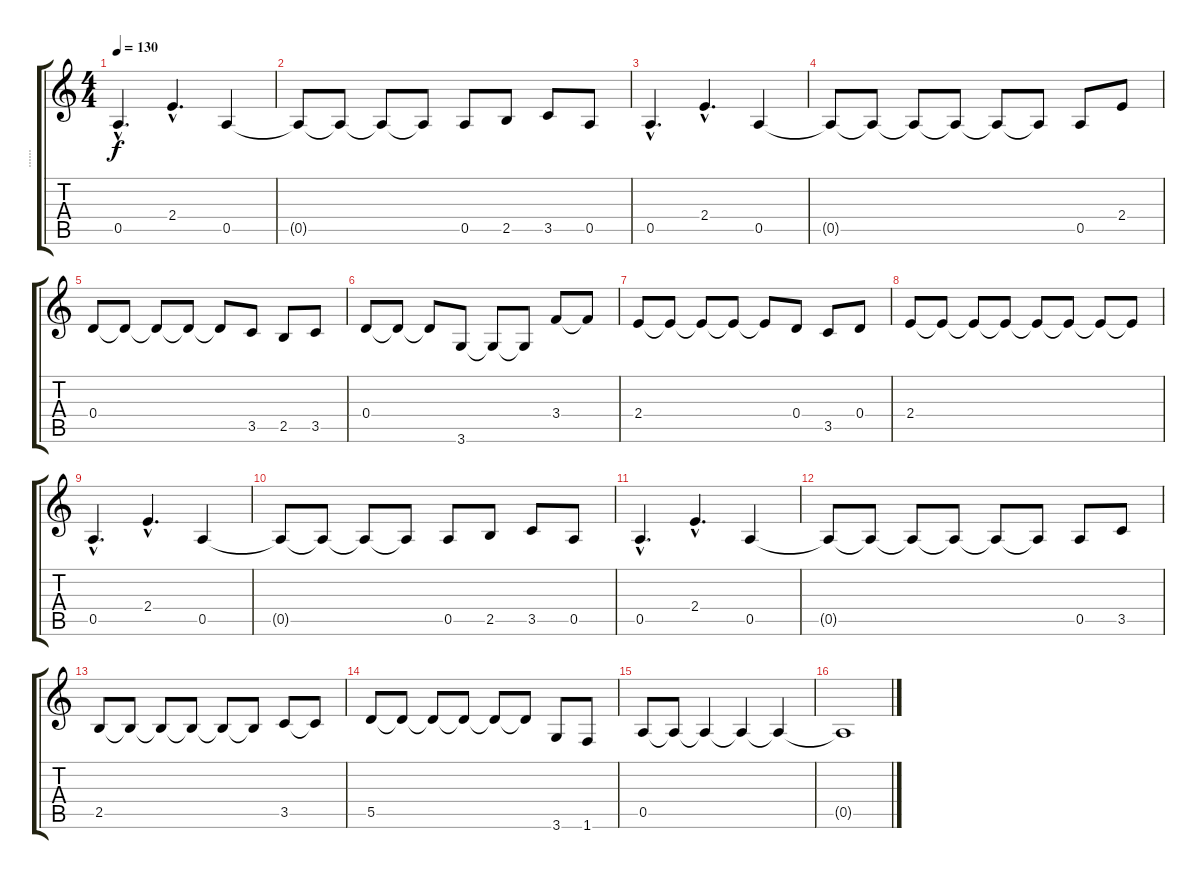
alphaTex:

\track ("......" "......") {instrument acousticguitarsteel}
\staff {score tabs}
\tuning (E4 B3 G3 D3 A2 E2) {hide}
\ts (4 4)
\tempo 130
\clef g2
\ks c
0.5{hac}.4{d dy f} 2.4{hac}.4{d} 0.5.4 |
0.5{t}.8 0.5{t}.8 0.5{t}.8 0.5{t}.8 0.5.8 2.5.8 3.5.8 0.5.8 |
0.5{hac}.4{d} 2.4{hac}.4{d} 0.5.4 |
0.5{t}.8 0.5{t}.8 0.5{t}.8 0.5{t}.8 0.5{t}.8 0.5{t}.8 0.5.8 2.4.8 |
0.4.8 0.4{t}.8 0.4{t}.8 0.4{t}.8 0.4{t}.8 3.5.8 2.5.8 3.5.8 |
0.4.8 0.4{t}.8 0.4{t}.8 3.6.8 3.6{t}.8 3.6{t}.8 3.4.8 3.4{t}.8 |
2.4.8 2.4{t}.8 2.4{t}.8 2.4{t}.8 2.4{t}.8 0.4.8 3.5.8 0.4.8 |
2.4.8 2.4{t}.8 2.4{t}.8 2.4{t}.8 2.4{t}.8 2.4{t}.8 2.4{t}.8 2.4{t}.8 |
0.5{hac}.4{d} 2.4{hac}.4{d} 0.5.4 |
0.5{t}.8 0.5{t}.8 0.5{t}.8 0.5{t}.8 0.5.8 2.5.8 3.5.8 0.5.8 |
0.5{hac}.4{d} 2.4{hac}.4{d} 0.5.4 |
0.5{t}.8 0.5{t}.8 0.5{t}.8 0.5{t}.8 0.5{t}.8 0.5{t}.8 0.5.8 3.5.8 |
2.5.8 2.5{t}.8 2.5{t}.8 2.5{t}.8 2.5{t}.8 2.5{t}.8 3.5.8 3.5{t}.8 |
5.5.8 5.5{t}.8 5.5{t}.8 5.5{t}.8 5.5{t}.8 5.5{t}.8 3.6.8 1.6.8 |
0.5.8 0.5{t}.8 0.5{t}.4 0.5{t}.4 0.5{t}.4 |
0.5{t}.1
